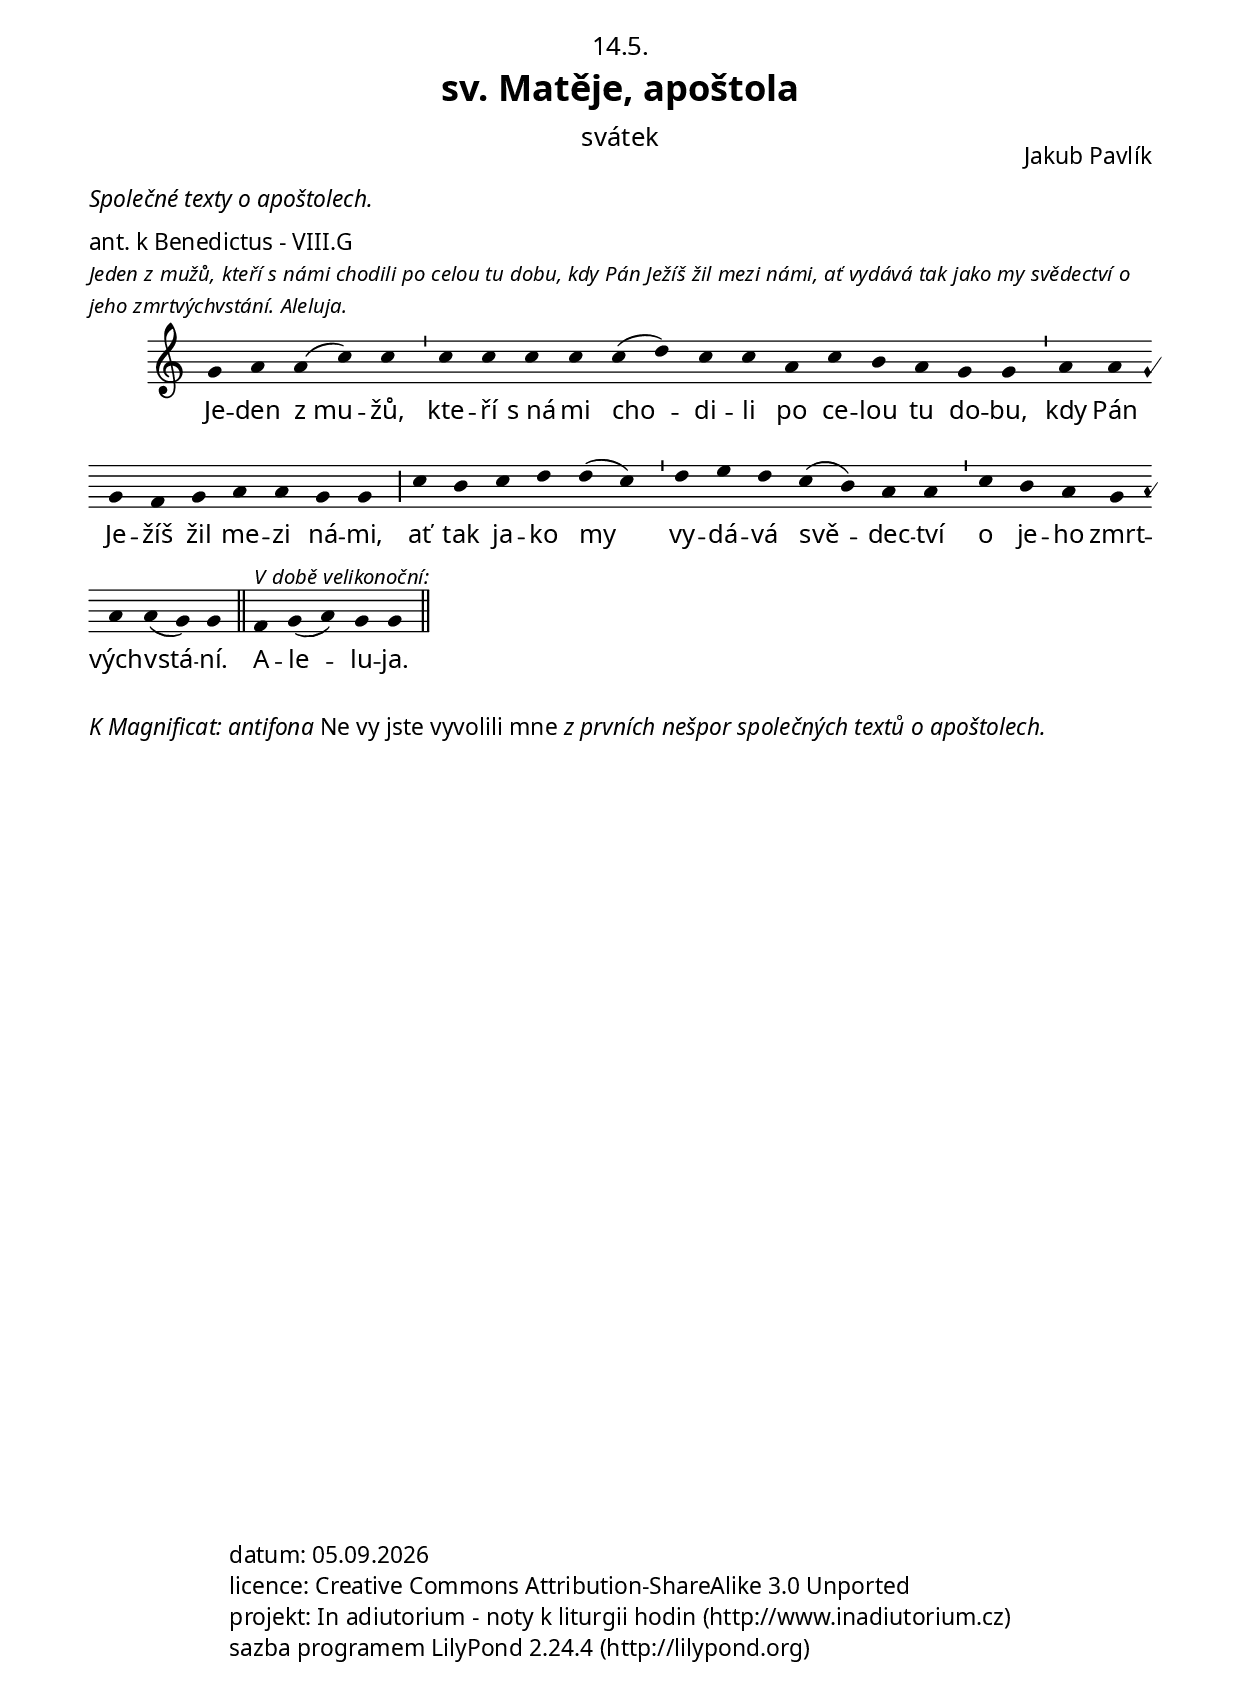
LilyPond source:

\version "2.17.5"

\include "../spolecne.ly"

\header {
  title = \markup\titleSvatek
            "sv. Matěje, apoštola"
            "svátek"
            14.5.
  composer = "Jakub Pavlík"
}

\markup\communia #'(#:apostol)

\score {
  \relative c'' {
    \choralniRezim
    g4 a a( c) c \barMin
    c c c c c( d) c c a c b a g g \barMin
    a a g f g a a g g \barMaior
    c b c d d( c) \barMin
    d e d c( b) a a \barMin
    c b a g a a( g) g \barFinalis

    f^\markup\rubrVelikAleluja g( a) g g \barFinalis
  }
  \addlyrics {
    Je -- den z_mu -- žů,
    kte -- ří s_ná -- mi cho -- di -- li po ce -- lou tu do -- bu,
    kdy Pán Je -- žíš žil me -- zi ná -- mi,
    ať tak ja -- ko my
    vy -- dá -- vá svě -- dec -- tví
    o je -- ho zmrt -- vých -- vstá -- ní.

    A -- le -- lu -- ja.
  }
  \header {
    textus_approbatus = "Jeden z mužů, kteří s námi chodili
    po celou tu dobu, kdy Pán Ježíš žil mezi námi,
    ať vydává tak jako my svědectví o jeho zmrtvýchvstání. Aleluja."
    quid = "ant. k Benedictus"
    modus = "VIII"
    differentia = "G"
    psalmus = ""
    id = "aben"
    piece = \markup {\sestavTitulekBezZalmu}
  }
}

\markup\justify\italic{
  K Magnificat: antifona \upright{Ne vy jste vyvolili mne}
  z prvních nešpor společných textů o apoštolech.
}